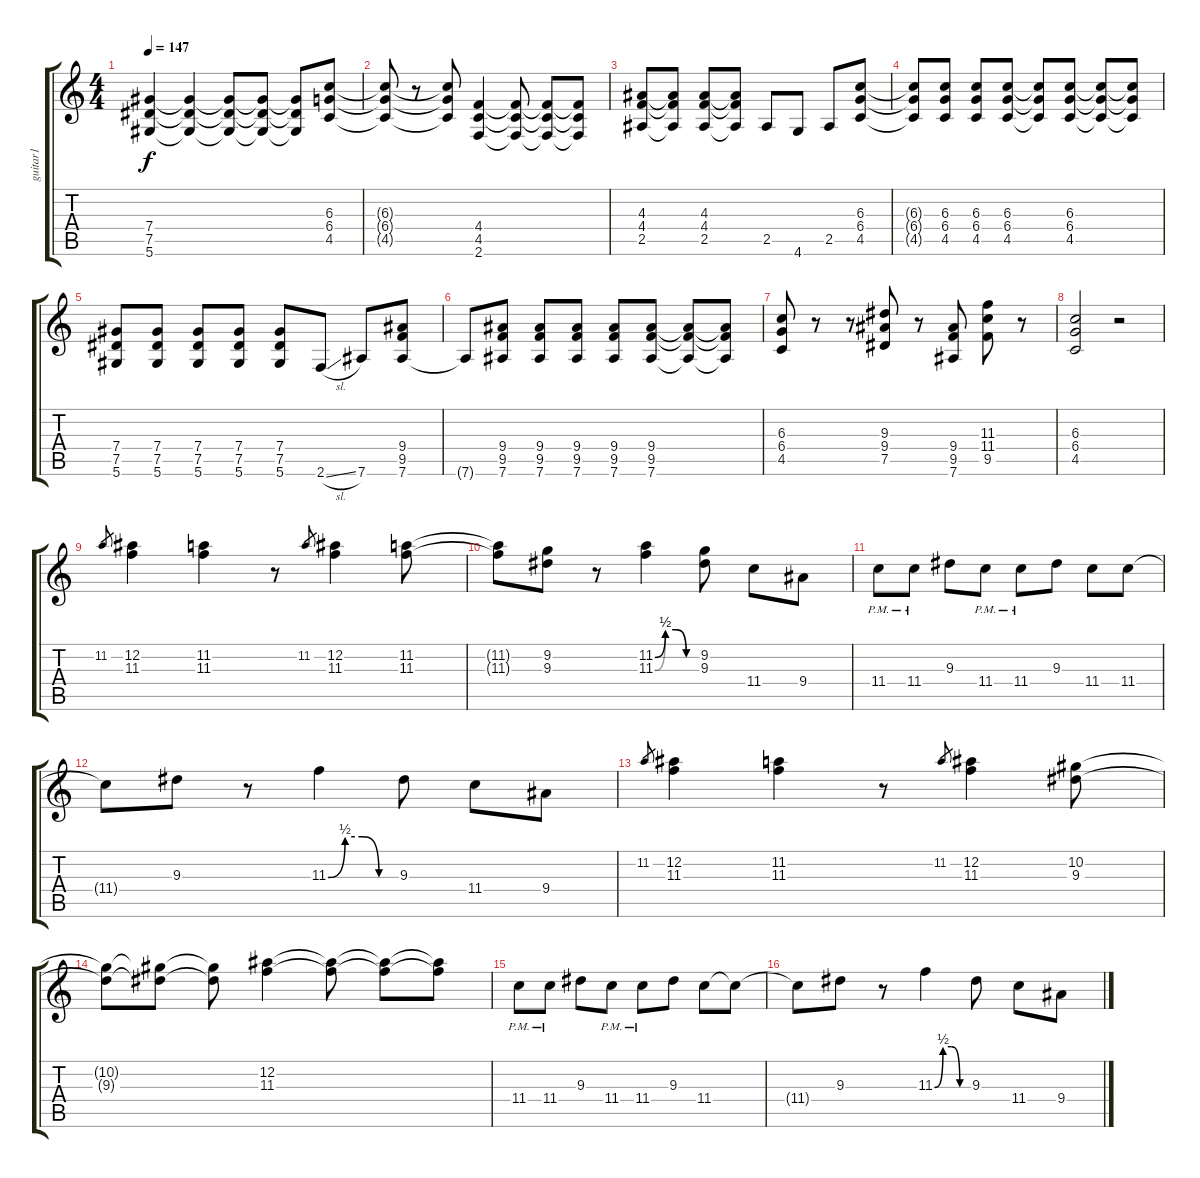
\track ("guitar1" "guitar1") {instrument overdrivenguitar}
\staff {score tabs}
\tuning (Eb4 Bb3 Gb3 Db3 Ab2 Eb2) {hide}
\ts (4 4)
\tempo 147
\clef g2
\ks c
(7.4 7.5 5.6).4{dy f} (7.4{t} 7.5{t} 5.6{t}).4 (7.4{t} 7.5{t} 5.6{t}).8 (7.4{t} 7.5{t} 5.6{t}).8 (7.4{t} 7.5{t} 5.6{t}).8 (6.3 6.4 4.5).8 |
(6.3{t} 6.4{t} 4.5{t}).8 r.8 (6.3{t} 6.4{t} 4.5{t}).8 (4.4 4.5 2.6).4 (4.4{t} 4.5{t} 2.6{t}).8 (4.4{t} 4.5{t} 2.6{t}).8 (4.4{t} 4.5{t} 2.6{t}).8 |
(4.3 4.4 2.5).8 (4.3{t} 4.4{t} 2.5{t}).8 (4.3 4.4 2.5).8 (4.3{t} 4.4{t} 2.5{t}).8 2.5.8 4.6.8 2.5.8 (6.3 6.4 4.5).8 |
(6.3{t} 6.4{t} 4.5{t}).8 (6.3 6.4 4.5).8 (6.3 6.4 4.5).8 (6.3 6.4 4.5).8 (6.3{t} 6.4{t} 4.5{t}).8 (6.3 6.4 4.5).8 (6.3{t} 6.4{t} 4.5{t}).8 (6.3{t} 6.4{t} 4.5{t}).8 |
(7.4 7.5 5.6).8 (7.4 7.5 5.6).8 (7.4 7.5 5.6).8 (7.4 7.5 5.6).8 (7.4 7.5 5.6).8 2.6{sl}.8 7.6.8 (9.4 9.5 7.6).8 |
7.6{t}.8 (9.4 9.5 7.6).8 (9.4 9.5 7.6).8 (9.4 9.5 7.6).8 (9.4 9.5 7.6).8 (9.4 9.5 7.6).8 (9.4{t} 9.5{t} 7.6{t}).8 (9.4{t} 9.5{t} 7.6{t}).8 |
(6.3 6.4 4.5).8 r.8 r.8 (9.3 9.4 7.5).8 r.8 (9.4 9.5 7.6).8 (11.3 11.4 9.5).8 r.8 |
(6.3 6.4 4.5).2 r.2 |
11.2.8{gr} (12.2 11.3).4 (11.2 11.3).4 r.8 11.2.8{gr} (12.2 11.3).4 (11.2 11.3).8 |
(11.2{t} 11.3{t}).8 (9.2 9.3).8 r.8 (11.2{be (custom 0 0 15 2 30 2 45 0 60 0)} 11.3{be (custom 0 0 15 2 30 2 45 0 60 0)}).4 (9.2 9.3).8 11.4.8 9.4.8 |
11.4{pm}.8 11.4{pm}.8 9.3.8 11.4{pm}.8 11.4{pm}.8 9.3.8 11.4.8 11.4.8 |
11.4{t}.8 9.3.8 r.8 11.3{be (custom 0 0 15 2 30 2 45 0 60 0)}.4 9.3.8 11.4.8 9.4.8 |
11.2.8{gr} (12.2 11.3).4 (11.2 11.3).4 r.8 11.2.8{gr} (12.2 11.3).4 (10.2 9.3).8 |
(10.2{t} 9.3{t}).8 (10.2{t} 9.3{t}).8 (10.2{t} 9.3{t}).8 (12.2 11.3).4 (12.2{t} 11.3{t}).8 (12.2{t} 11.3{t}).8 (12.2{t} 11.3{t}).8 |
11.4{pm}.8 11.4{pm}.8 9.3.8 11.4{pm}.8 11.4{pm}.8 9.3.8 11.4.8 11.4{t}.8 |
11.4{t}.8 9.3.8 r.8 11.3{be (custom 0 0 15 2 30 2 45 0 60 0)}.4 9.3.8 11.4.8 9.4.8
